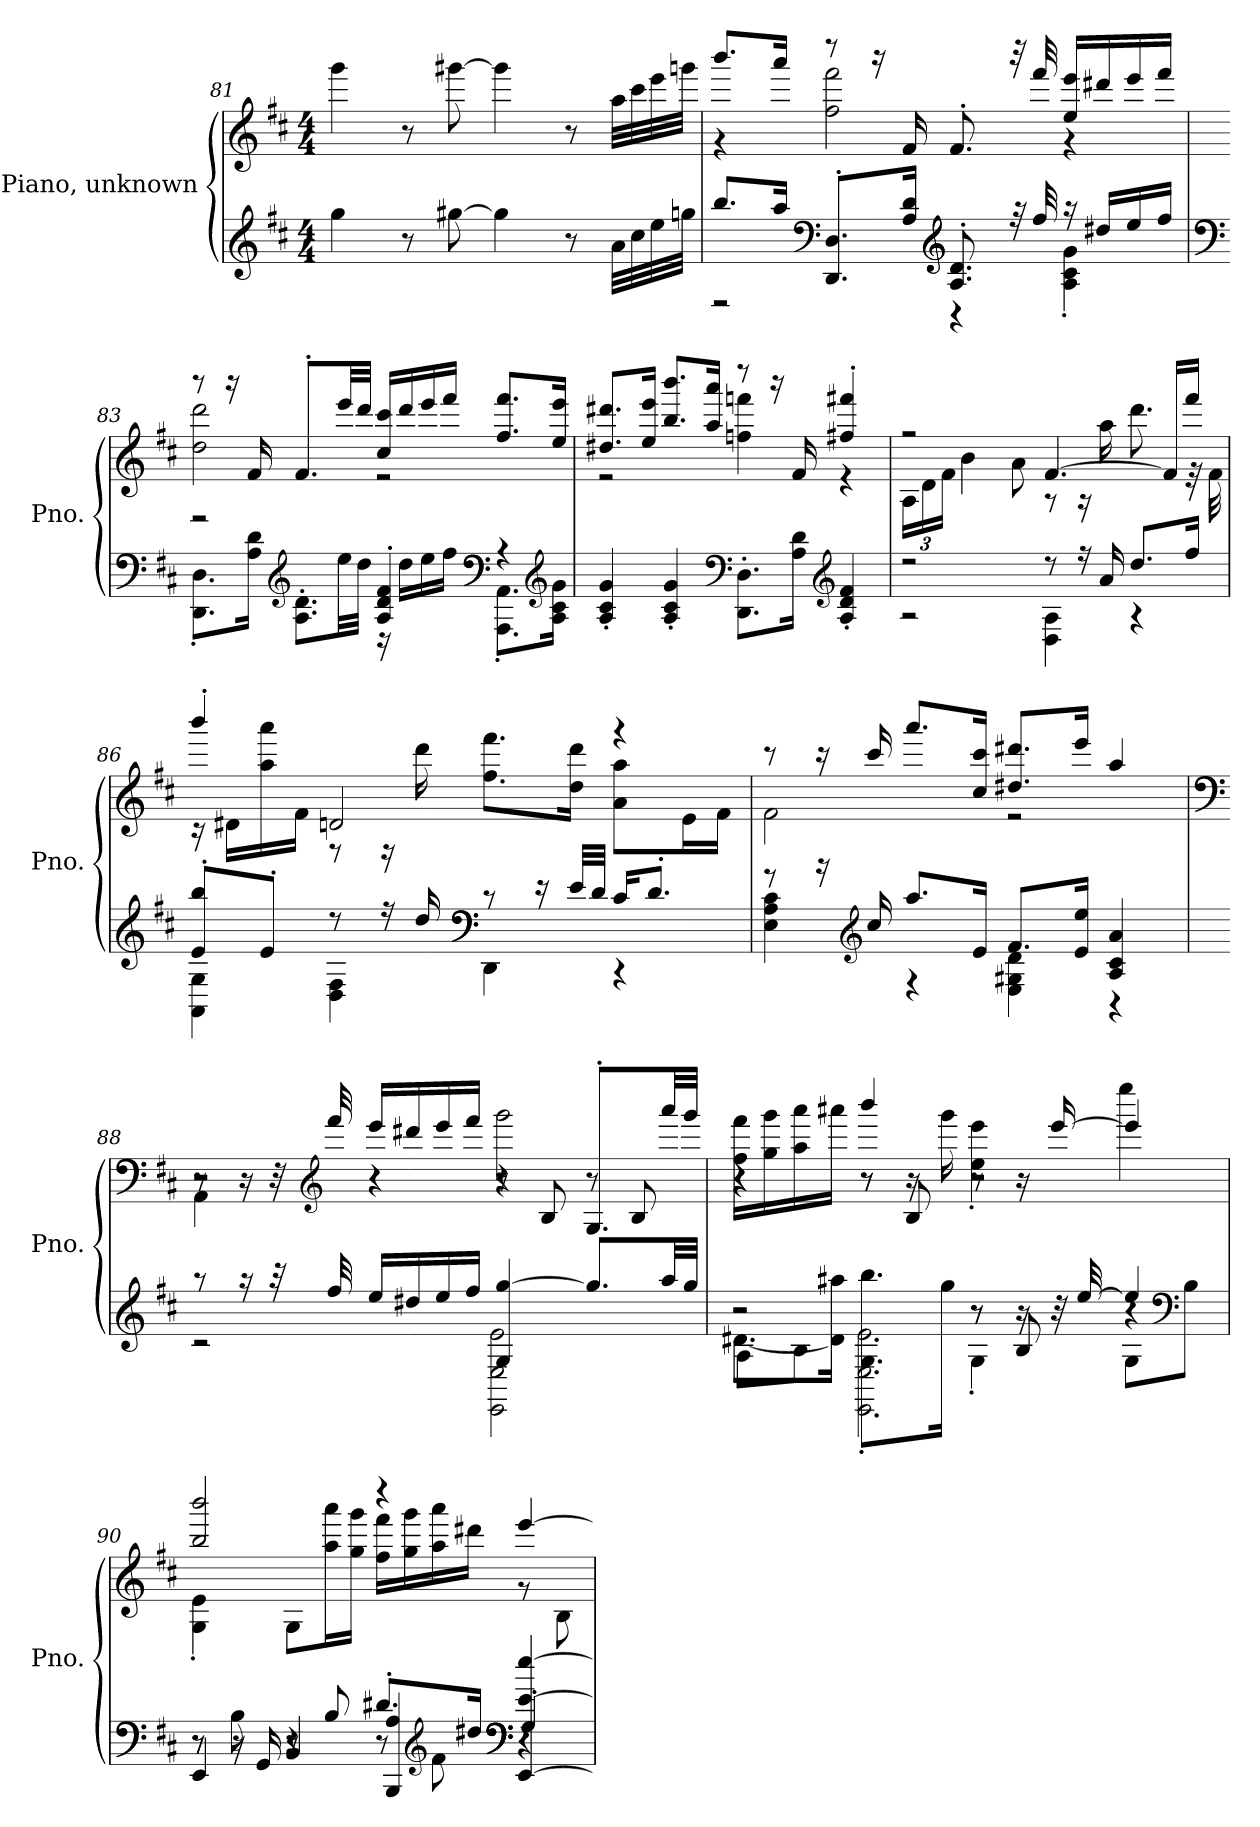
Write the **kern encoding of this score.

**kern	**kern
*part1	*part1
*staff2	*staff1
*I"Piano, unknown	*
*I'Pno.	*
*clefG2	*clefG2
*k[f#c#]	*k[f#c#]
*M4/4	*M4/4
=81	=81
4gg\	4ggg\
8r	8r
[8gg#X\	[8ggg#X\
4gg#\]	4ggg#\]
8r	8r
32a\LLL	32aa\LLL
32cc#\	32ccc#\
32ee\	32eee\
32ggn\JJJ	32gggn\JJJ
=82	=82
*^	*^
8.bb/L	2r	8.bbb/L	4r
16aa/Jk	.	16aaa/Jk	.
*clefF4	*	*	*
8.DD/' 8.D/'L	.	8r	2ff#\ 2fff#\
.	.	16r	.
16A/ 16d/Jk	.	16f#/	.
*clefG2	*	*	*
8.A/' 8.d/'	4r	8.f#'/	.
32r	.	32r	.
32ff#/	.	32fff#/	.
16r	4A\' 4c#\' 4g\'	16ee/ 16eee/LL	4r
16dd#X/LL	.	16ddd#X/	.
16ee/	.	16eee/	.
16ff#/JJ	.	16fff#/JJ	.
!!LO:LB:g=z	!!
=83	=83	=83	=83
*clefF4	*	*	*
2r	8.DD\' 8.D\'L	8r	2dd\ 2ddd\
.	.	16r	.
.	16A\ 16d\Jk	16f#/	.
*clefG2	*	*	*
.	8.A\' 8.d\'L	8.f#'/L	.
.	32ee\LL	32eee/LL	.
.	32dd\JJJ	32ddd/JJJ	.
4A/' 4d/' 4f#/'	16r	16cc#/ 16ccc#/LL	2r
.	16dd\LL	16ddd/	.
.	16ee\	16eee/	.
.	16ff#\JJ	16fff#/JJ	.
*clefF4	*	*	*
4r	8.AAA\' 8.AA\'L	8.ff#/ 8.fff#/L	.
*clefG2	*	*	*
.	16A\ 16c#\ 16g\Jk	16ee/ 16eee/Jk	.
*v	*v	*	*
=84	=84	=84
4A/' 4c#/' 4g/'	8.dd#X/ 8.ddd#X/L	2r
.	16ee/ 16eee/Jk	.
4A/' 4c#/' 4g/'	8.bb/ 8.bbb/L	.
.	16aa/ 16aaa/Jk	.
*clefF4	*	*
8.DD\' 8.D\'L	8r	4ffn\ 4fffn\
.	16r	.
16A\ 16d\Jk	16f#/	.
*clefG2	*	*
4A/' 4d/' 4f#/'	4ff#X/' 4fff#X/'	4r
!!LO:LB:g=z	!!
=85	=85	=85
*^	*	*
*	*	*	*Xbrackettup
2r	2r	2r	24A\LL
.	.	.	24d\
.	.	.	24f#\JJ
.	.	.	4b\
.	.	.	8a\
8r	4D\ 4A\	[4.f#/	8r
16r	.	.	16r
16a/	.	.	16aa\
8.dd/L	4r	.	8.ddd\
.	.	16f#/LL]	.
16ff#/Jk	.	16fff#/JJ	32r
.	.	.	32f#\
=86	=86	=86	=86
8e/' 8bb/'L	4AA\ 4G\	4bbb'/	16r
.	.	.	16d#X\LL
8e'/J	.	.	16aa\ 16aaa\
.	.	.	16f#\JJ
8r	4D\ 4F#\	2dn/	8r
16r	.	.	16r
16dd/	.	.	16ddd\
*clefF4	*	*	*
8r	4DD\	.	8.ff#\ 8.fff#\L
16r	.	.	.
32e/LLL	.	.	16dd\ 16ddd\Jk
32d/JJJ	.	.	.
16c#/KL	4r	4r	8a\ 8aa\L
8.d'/J	.	.	.
.	.	.	16e\L
.	.	.	16f#\JJ
!!LO:PB:g=z	!!
=87	=87	=87	=87
8r	4E\ 4A\ 4c#\	8r	2f#\
16r	.	16r	.
*clefG2	*	*	*
16cc#/	.	16ccc#/	.
8.aa/L	4r	8.aaa/L	.
16e/Jk	.	16cc#/ 16ccc#/Jk	.
8.f#/L	4E\ 4G#X\ 4d\	8.dd#X/ 8.ddd#X/L	2r
16e/ 16ee/Jk	.	16eee/Jk	.
4A/ 4c#/ 4a/	4r	4aa/	.
*	*	*v	*v
=88	=88	=88
*	*	*clefF4
*	*	*^
*	*	*	*^
8r	2r	8r	4AA\	2r
16r	.	16r	.	.
32r	.	32r	.	.
*	*	*clefG2	*	*
32ff#/	.	32fff#/	.	.
16ee/LL	.	16eee/LL	4r	.
16dd#X/	.	16ddd#X/	.	.
16ee/	.	16eee/	.	.
16ff#/JJ	.	16fff#/JJ	.	.
4G/ [4gg/	2EE\ 2E\ 2e\	8r	2ggg\	4r
.	.	8B/	.	.
8.gg/L]	.	8.G'/L	.	8r
.	.	.	.	8B/
32aa/LL	.	32aaa/LL	.	.
32gg/JJJ	.	32ggg/JJJ	.	.
!!LO:LB:g=z	!!	!!
=89	=89	=89	=89	=89
*^	*^	*	*	*
2r	[8.d#X\L	2r	8A\L	4r	16ff#\ 16fff#\LL	4r
.	.	.	.	.	16gg\ 16ggg\	.
.	.	.	8B\J	.	16aa\ 16aaa\	.
.	16d#\] 16aa#X\Jk	.	.	.	16aaa#X\JJ	.
.	8.G\' 8.bb\'L	.	2.EE\ 2.E\ 2.e\	4bbb/	8r	8r
.	.	.	.	.	16r	8B/
.	16gg\Jk	.	.	.	16ggg\	.
8r	4G'\	8r	.	8r	4ee\' 4eee\'	2r
16r	.	8B/	.	16r	.	.
32r	.	.	.	[16eee/	.	.
[32ee/	.	.	.	.	.	.
4ee/]	8G\L	4r	.	4eee/]	4eeee\	.
*clefF4	*	*	*	*	*	*
.	8B\J	.	.	.	.	.
*	*	*v	*v	*	*	*
*	*	*	*	*v	*v
=90	=90	=90	=90	=90
8r	8r	4EE/	2bb/ 2bbb/	4G\' 4e\'
16r	8B\	.	.	.
16GG/	.	.	.	.
8r	4r	4BB/	.	8G\L
8B/	.	.	.	16aa\ 16aaa\L
.	.	.	.	16gg\ 16ggg\JJ
8.d#X'/L	8r	4BBB/ 4A/	4r	16ff#\ 16fff#\LL
.	.	.	.	16gg\ 16ggg\
*clefG2	*	*	*	*
.	8f#\	.	.	16aa\ 16aaa\
16dd#X/Jk	.	.	.	16ddd#X\JJ
*clefF4	*	*	*	*
[4EE/ [4e/ [4ee/	4r	4G'/	[4eee/	8r
.	.	.	.	8B\
*v	*v	*v	*	*
*	*v	*v
=	=
*-	*-
